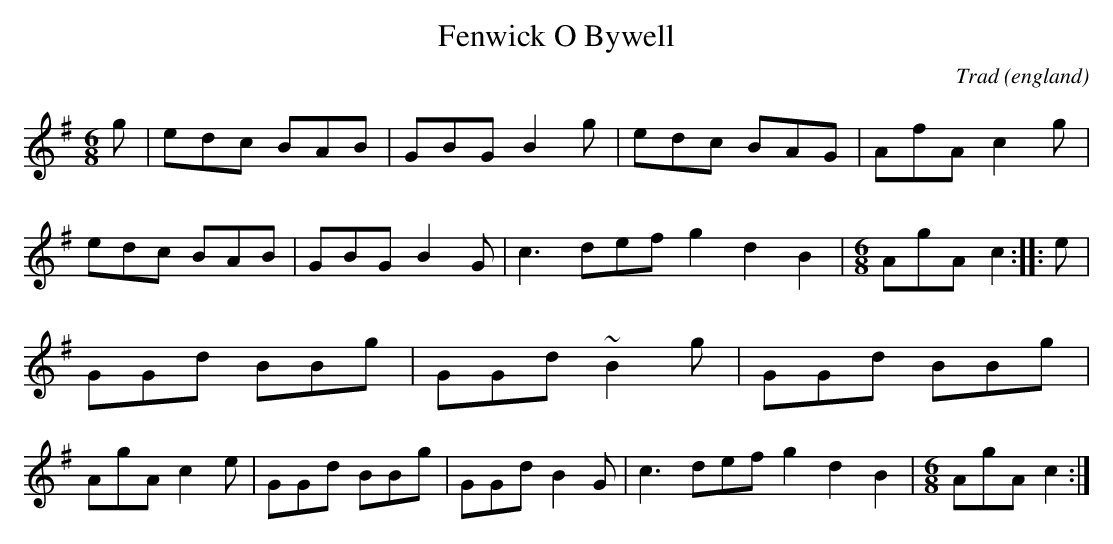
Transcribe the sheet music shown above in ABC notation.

X:1
T:Fenwick O Bywell
O:england
C:Trad
M:6/8
K:G
g| edc BAB |GBG B2 g| edc BAG | AfA c2 g| edc BAB|GBG B2 G|\
M:6/8l
c3def g2d2B2| \
M:6/8
AgA c2::e| GGd BBg|GGd ~B2 g| GGd BBg|AgA c2 e|GGd BBg| GGd B2 G|\
M:6/8l
c3def g2d2B2| \
M:6/8
AgA c2:|
